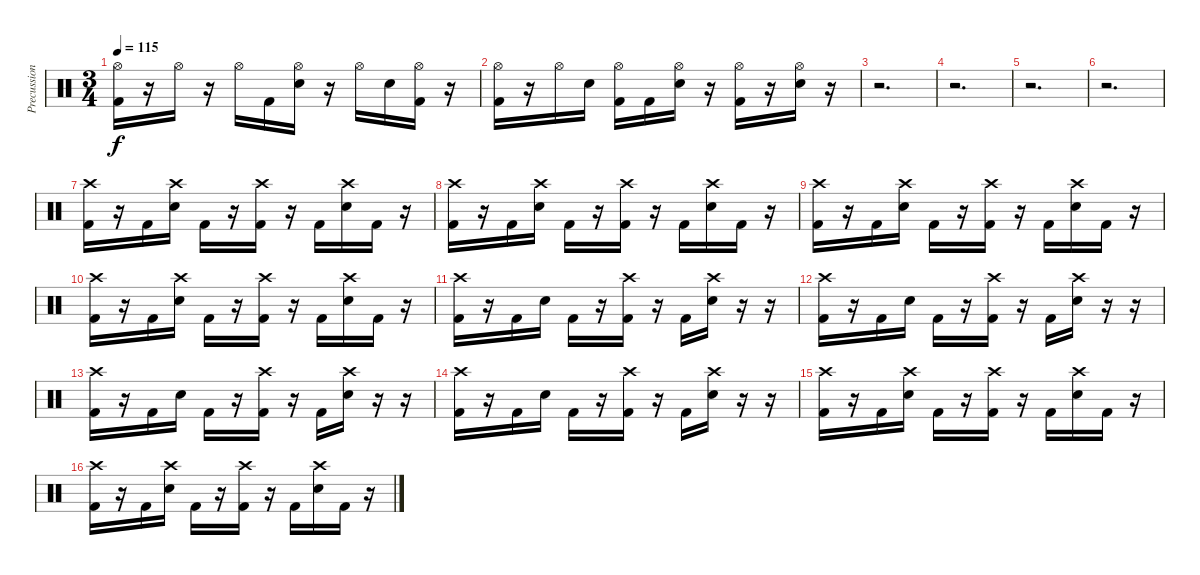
\track ("Precussion" "Precussion") {instrument percussion}
\staff {score}
\articulation defaults
\ts (3 4)
\tempo 115
\clef neutral
\ks c
("Hi-Hat (open)" "Kick (hit) 2").16{dy f} r.16 "Hi-Hat (open)".16 r.16 "Hi-Hat (open)".16 "Kick (hit) 2".16 ("Hi-Hat (open)" "Snare (hit) 2").16 r.16 "Hi-Hat (open)".16 "Snare (hit) 2".16 ("Hi-Hat (open)" "Kick (hit) 2").16 r.16 |
("Hi-Hat (open)" "Kick (hit) 2").16 r.16 "Hi-Hat (open)".16 "Snare (hit) 2".16 ("Hi-Hat (open)" "Kick (hit) 2").16 "Kick (hit) 2".16 ("Hi-Hat (open)" "Snare (hit) 2").16 r.16 ("Hi-Hat (open)" "Kick (hit) 2").16 r.16 ("Hi-Hat (open)" "Snare (hit) 2").16 r.16 |
r.2{d} |
r.2{d} |
r.2{d} |
r.2{d} |
("Crash high (hit)" "Kick (hit) 2").16 r.16 "Kick (hit) 2".16 ("Crash high (hit)" "Snare (hit) 2").16 "Kick (hit) 2".16 r.16 ("Crash high (hit)" "Kick (hit) 2").16 r.16 "Kick (hit) 2".16 ("Crash high (hit)" "Snare (hit) 2").16 "Kick (hit) 2".16 r.16 |
("Crash high (hit)" "Kick (hit) 2").16 r.16 "Kick (hit) 2".16 ("Crash high (hit)" "Snare (hit) 2").16 "Kick (hit) 2".16 r.16 ("Crash high (hit)" "Kick (hit) 2").16 r.16 "Kick (hit) 2".16 ("Crash high (hit)" "Snare (hit) 2").16 "Kick (hit) 2".16 r.16 |
("Crash high (hit)" "Kick (hit) 2").16 r.16 "Kick (hit) 2".16 ("Crash high (hit)" "Snare (hit) 2").16 "Kick (hit) 2".16 r.16 ("Crash high (hit)" "Kick (hit) 2").16 r.16 "Kick (hit) 2".16 ("Crash high (hit)" "Snare (hit) 2").16 "Kick (hit) 2".16 r.16 |
("Crash high (hit)" "Kick (hit) 2").16 r.16 "Kick (hit) 2".16 ("Crash high (hit)" "Snare (hit) 2").16 "Kick (hit) 2".16 r.16 ("Crash high (hit)" "Kick (hit) 2").16 r.16 "Kick (hit) 2".16 ("Crash high (hit)" "Snare (hit) 2").16 "Kick (hit) 2".16 r.16 |
("Crash high (hit)" "Kick (hit) 2").16 r.16 "Kick (hit) 2".16 "Snare (hit) 2".16 "Kick (hit) 2".16 r.16 ("Crash high (hit)" "Kick (hit) 2").16 r.16 "Kick (hit) 2".16 ("Crash high (hit)" "Snare (hit) 2").16 r.16 r.16 |
("Crash high (hit)" "Kick (hit) 2").16 r.16 "Kick (hit) 2".16 "Snare (hit) 2".16 "Kick (hit) 2".16 r.16 ("Crash high (hit)" "Kick (hit) 2").16 r.16 "Kick (hit) 2".16 ("Crash high (hit)" "Snare (hit) 2").16 r.16 r.16 |
("Crash high (hit)" "Kick (hit) 2").16 r.16 "Kick (hit) 2".16 "Snare (hit) 2".16 "Kick (hit) 2".16 r.16 ("Crash high (hit)" "Kick (hit) 2").16 r.16 "Kick (hit) 2".16 ("Crash high (hit)" "Snare (hit) 2").16 r.16 r.16 |
("Crash high (hit)" "Kick (hit) 2").16 r.16 "Kick (hit) 2".16 "Snare (hit) 2".16 "Kick (hit) 2".16 r.16 ("Crash high (hit)" "Kick (hit) 2").16 r.16 "Kick (hit) 2".16 ("Crash high (hit)" "Snare (hit) 2").16 r.16 r.16 |
("Crash high (hit)" "Kick (hit) 2").16 r.16 "Kick (hit) 2".16 ("Crash high (hit)" "Snare (hit) 2").16 "Kick (hit) 2".16 r.16 ("Crash high (hit)" "Kick (hit) 2").16 r.16 "Kick (hit) 2".16 ("Crash high (hit)" "Snare (hit) 2").16 "Kick (hit) 2".16 r.16 |
("Crash high (hit)" "Kick (hit) 2").16 r.16 "Kick (hit) 2".16 ("Crash high (hit)" "Snare (hit) 2").16 "Kick (hit) 2".16 r.16 ("Crash high (hit)" "Kick (hit) 2").16 r.16 "Kick (hit) 2".16 ("Crash high (hit)" "Snare (hit) 2").16 "Kick (hit) 2".16 r.16
